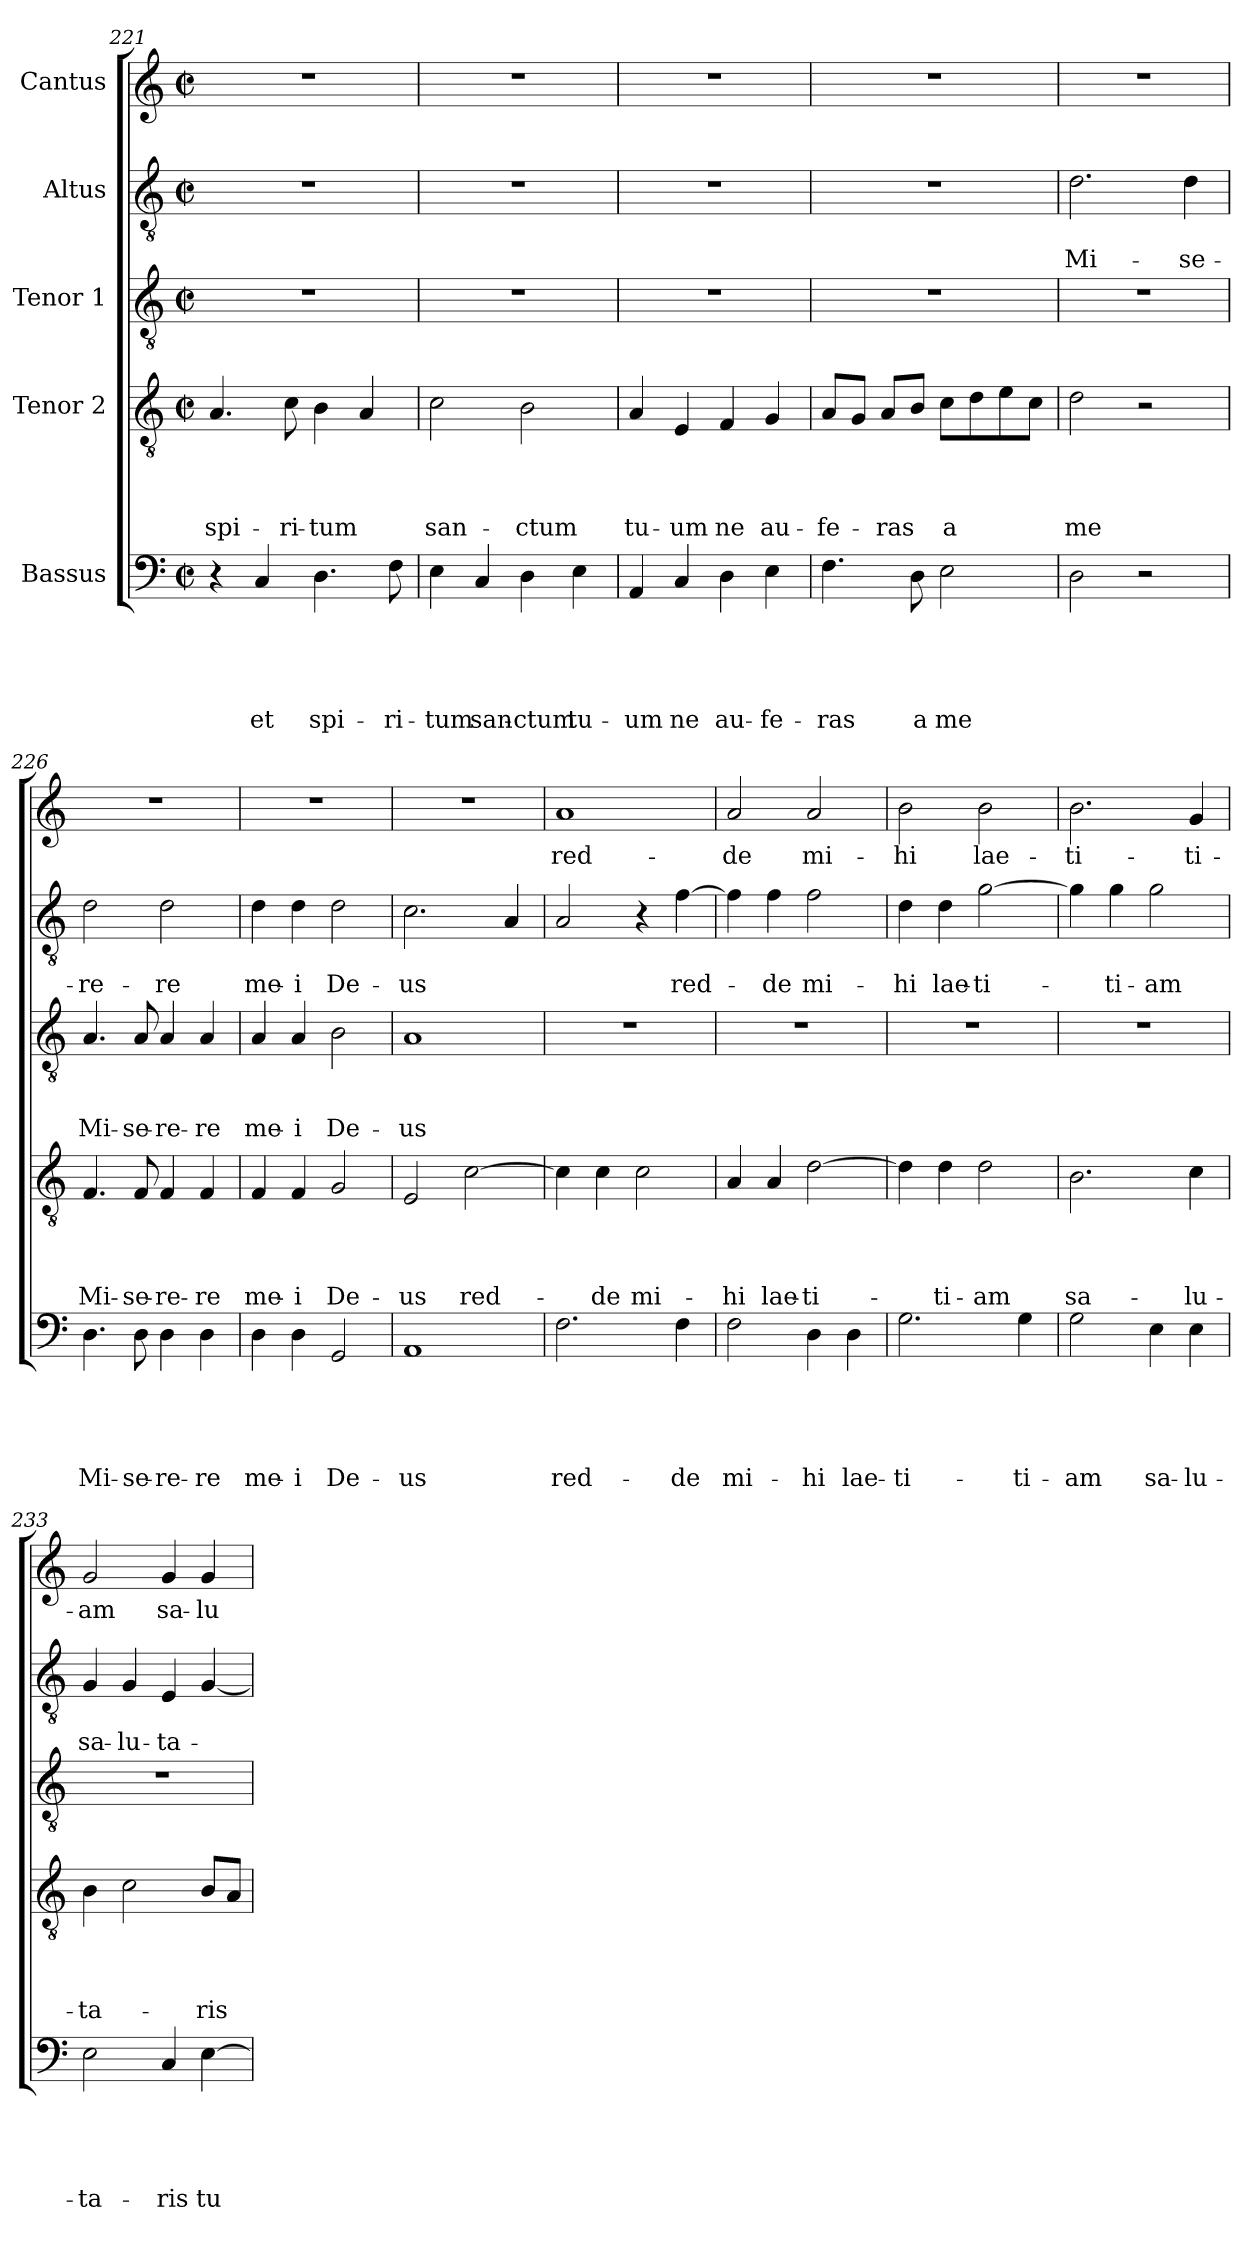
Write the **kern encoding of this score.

**kern	**text	**text	**text	**text	**text	**kern	**text	**text	**text	**text	**kern	**text	**text	**text	**kern	**text	**text	**kern	**text
*part5	*part5	*part5	*part5	*part5	*part5	*part4	*part4	*part4	*part4	*part4	*part3	*part3	*part3	*part3	*part2	*part2	*part2	*part1	*part1
*staff5	*staff5	*staff5	*staff5	*staff5	*staff5	*staff4	*staff4	*staff4	*staff4	*staff4	*staff3	*staff3	*staff3	*staff3	*staff2	*staff2	*staff2	*staff1	*staff1
*I"Bassus	*	*	*	*	*	*I"Tenor 2	*	*	*	*	*I"Tenor 1	*	*	*	*I"Altus	*	*	*I"Cantus	*
*clefF4	*	*	*	*	*	*clefGv2	*	*	*	*	*clefGv2	*	*	*	*clefGv2	*	*	*clefG2	*
*k[]	*	*	*	*	*	*k[]	*	*	*	*	*k[]	*	*	*	*k[]	*	*	*k[]	*
*C:	*	*	*	*	*	*C:	*	*	*	*	*C:	*	*	*	*C:	*	*	*C:	*
*M2/2	*	*	*	*	*	*M2/2	*	*	*	*	*M2/2	*	*	*	*M2/2	*	*	*M2/2	*
*met(c|)	*	*	*	*	*	*met(c|)	*	*	*	*	*met(c|)	*	*	*	*met(c|)	*	*	*met(c|)	*
=221	=221	=221	=221	=221	=221	=221	=221	=221	=221	=221	=221	=221	=221	=221	=221	=221	=221	=221	=221
!	!	!	!	!	!	!	!	!	!	!LO:LY:b	!	!	!	!	!	!	!	!	!
4r	.	.	.	.	.	4.A/	.	.	.	spi-	1r	.	.	.	1r	.	.	1r	.
!	!	!	!	!	!LO:LY:b	!	!	!	!	!	!	!	!	!	!	!	!	!	!
4C/	.	.	.	.	et	.	.	.	.	.	.	.	.	.	.	.	.	.	.
!	!	!	!	!	!	!	!	!	!	!LO:LY:b	!	!	!	!	!	!	!	!	!
.	.	.	.	.	.	8c\	.	.	.	-ri-	.	.	.	.	.	.	.	.	.
!	!	!	!	!	!LO:LY:b	!	!	!	!	!LO:LY:b	!	!	!	!	!	!	!	!	!
4.D\	.	.	.	.	spi-	4B\	.	.	.	-tum	.	.	.	.	.	.	.	.	.
.	.	.	.	.	.	4A/	.	.	.	.	.	.	.	.	.	.	.	.	.
!	!	!	!	!	!LO:LY:b	!	!	!	!	!	!	!	!	!	!	!	!	!	!
8F\	.	.	.	.	-ri-	.	.	.	.	.	.	.	.	.	.	.	.	.	.
=222	=222	=222	=222	=222	=222	=222	=222	=222	=222	=222	=222	=222	=222	=222	=222	=222	=222	=222	=222
!	!	!	!	!	!LO:LY:b	!	!	!	!	!LO:LY:b	!	!	!	!	!	!	!	!	!
4E\	.	.	.	.	-tum	2c\	.	.	.	san-	1r	.	.	.	1r	.	.	1r	.
!	!	!	!	!	!LO:LY:b	!	!	!	!	!	!	!	!	!	!	!	!	!	!
4C/	.	.	.	.	san-	.	.	.	.	.	.	.	.	.	.	.	.	.	.
!	!	!	!	!	!LO:LY:b	!	!	!	!	!LO:LY:b	!	!	!	!	!	!	!	!	!
4D\	.	.	.	.	-ctum	2B\	.	.	.	-ctum	.	.	.	.	.	.	.	.	.
!	!	!	!	!	!LO:LY:b	!	!	!	!	!	!	!	!	!	!	!	!	!	!
4E\	.	.	.	.	tu-	.	.	.	.	.	.	.	.	.	.	.	.	.	.
=223	=223	=223	=223	=223	=223	=223	=223	=223	=223	=223	=223	=223	=223	=223	=223	=223	=223	=223	=223
!	!	!	!	!	!LO:LY:b	!	!	!	!	!LO:LY:b	!	!	!	!	!	!	!	!	!
4AA/	.	.	.	.	-um	4A/	.	.	.	tu-	1r	.	.	.	1r	.	.	1r	.
!	!	!	!	!	!LO:LY:b	!	!	!	!	!LO:LY:b	!	!	!	!	!	!	!	!	!
4C/	.	.	.	.	ne	4E/	.	.	.	-um	.	.	.	.	.	.	.	.	.
!	!	!	!	!	!LO:LY:b	!	!	!	!	!LO:LY:b	!	!	!	!	!	!	!	!	!
4D\	.	.	.	.	au-	4F/	.	.	.	ne	.	.	.	.	.	.	.	.	.
!	!	!	!	!	!LO:LY:b	!	!	!	!	!LO:LY:b	!	!	!	!	!	!	!	!	!
4E\	.	.	.	.	-fe-	4G/	.	.	.	au-	.	.	.	.	.	.	.	.	.
!!LO:LB:g=z
=224	=224	=224	=224	=224	=224	=224	=224	=224	=224	=224	=224	=224	=224	=224	=224	=224	=224	=224	=224
!	!	!	!	!	!LO:LY:b	!	!	!	!	!LO:LY:b	!	!	!	!	!	!	!	!	!
4.F\	.	.	.	.	-ras	8A/L	.	.	.	-fe-	1r	.	.	.	1r	.	.	1r	.
.	.	.	.	.	.	8G/J	.	.	.	.	.	.	.	.	.	.	.	.	.
!	!	!	!	!	!	!	!	!	!	!LO:LY:b	!	!	!	!	!	!	!	!	!
.	.	.	.	.	.	8A/L	.	.	.	-ras	.	.	.	.	.	.	.	.	.
!	!	!	!	!	!LO:LY:b	!	!	!	!	!	!	!	!	!	!	!	!	!	!
8D\	.	.	.	.	a	8B/J	.	.	.	.	.	.	.	.	.	.	.	.	.
!	!	!	!	!	!LO:LY:b	!	!	!	!	!LO:LY:b	!	!	!	!	!	!	!	!	!
2E\	.	.	.	.	me	8c\L	.	.	.	a	.	.	.	.	.	.	.	.	.
.	.	.	.	.	.	8d\	.	.	.	.	.	.	.	.	.	.	.	.	.
.	.	.	.	.	.	8e\	.	.	.	.	.	.	.	.	.	.	.	.	.
.	.	.	.	.	.	8c\J	.	.	.	.	.	.	.	.	.	.	.	.	.
=225	=225	=225	=225	=225	=225	=225	=225	=225	=225	=225	=225	=225	=225	=225	=225	=225	=225	=225	=225
!	!	!	!	!	!	!	!	!	!	!LO:LY:b	!	!	!	!	!	!	!LO:LY:b	!	!
2D\	.	.	.	.	.	2d\	.	.	.	me	1r	.	.	.	2.d\	.	Mi-	1r	.
2r	.	.	.	.	.	2r	.	.	.	.	.	.	.	.	.	.	.	.	.
!	!	!	!	!	!	!	!	!	!	!	!	!	!	!	!	!	!LO:LY:b	!	!
.	.	.	.	.	.	.	.	.	.	.	.	.	.	.	4d\	.	-se-	.	.
=226	=226	=226	=226	=226	=226	=226	=226	=226	=226	=226	=226	=226	=226	=226	=226	=226	=226	=226	=226
!	!	!	!	!	!LO:LY:b	!	!	!	!	!LO:LY:b	!	!	!	!LO:LY:b	!	!	!LO:LY:b	!	!
4.D\	.	.	.	.	Mi-	4.F/	.	.	.	Mi-	4.A/	.	.	Mi-	2d\	.	-re-	1r	.
!	!	!	!	!	!LO:LY:b	!	!	!	!	!LO:LY:b	!	!	!	!LO:LY:b	!	!	!	!	!
8D\	.	.	.	.	-se-	8F/	.	.	.	-se-	8A/	.	.	-se-	.	.	.	.	.
!	!	!	!	!	!LO:LY:b	!	!	!	!	!LO:LY:b	!	!	!	!LO:LY:b	!	!	!LO:LY:b	!	!
4D\	.	.	.	.	-re-	4F/	.	.	.	-re-	4A/	.	.	-re-	2d\	.	-re	.	.
!	!	!	!	!	!LO:LY:b	!	!	!	!	!LO:LY:b	!	!	!	!LO:LY:b	!	!	!	!	!
4D\	.	.	.	.	-re	4F/	.	.	.	-re	4A/	.	.	-re	.	.	.	.	.
=227	=227	=227	=227	=227	=227	=227	=227	=227	=227	=227	=227	=227	=227	=227	=227	=227	=227	=227	=227
!	!	!	!	!	!LO:LY:b	!	!	!	!	!LO:LY:b	!	!	!	!LO:LY:b	!	!	!LO:LY:b	!	!
4D\	.	.	.	.	me-	4F/	.	.	.	me-	4A/	.	.	me-	4d\	.	me-	1r	.
!	!	!	!	!	!LO:LY:b	!	!	!	!	!LO:LY:b	!	!	!	!LO:LY:b	!	!	!LO:LY:b	!	!
4D\	.	.	.	.	-i	4F/	.	.	.	-i	4A/	.	.	-i	4d\	.	-i	.	.
!	!	!	!	!	!LO:LY:b	!	!	!	!	!LO:LY:b	!	!	!	!LO:LY:b	!	!	!LO:LY:b	!	!
2GG/	.	.	.	.	De-	2G/	.	.	.	De-	2B\	.	.	De-	2d\	.	De-	.	.
=228	=228	=228	=228	=228	=228	=228	=228	=228	=228	=228	=228	=228	=228	=228	=228	=228	=228	=228	=228
!	!	!	!	!	!LO:LY:b	!	!	!	!	!LO:LY:b	!	!	!	!LO:LY:b	!	!	!LO:LY:b	!	!
1AA	.	.	.	.	-us	2E/	.	.	.	-us	1A	.	.	-us	2.c\	.	-us	1r	.
!	!	!	!	!	!	!	!	!	!	!LO:LY:b	!	!	!	!	!	!	!	!	!
.	.	.	.	.	.	[2c\	.	.	.	red-	.	.	.	.	.	.	.	.	.
.	.	.	.	.	.	.	.	.	.	.	.	.	.	.	4A/	.	.	.	.
=229	=229	=229	=229	=229	=229	=229	=229	=229	=229	=229	=229	=229	=229	=229	=229	=229	=229	=229	=229
!	!	!	!	!	!LO:LY:b	!	!	!	!	!	!	!	!	!	!	!	!	!	!LO:LY:b
2.F\	.	.	.	.	red-	4c\]	.	.	.	.	1r	.	.	.	2A/	.	.	1a	red-
!	!	!	!	!	!	!	!	!	!	!LO:LY:b	!	!	!	!	!	!	!	!	!
.	.	.	.	.	.	4c\	.	.	.	-de	.	.	.	.	.	.	.	.	.
!	!	!	!	!	!	!	!	!	!	!LO:LY:b	!	!	!	!	!	!	!	!	!
.	.	.	.	.	.	2c\	.	.	.	mi-	.	.	.	.	4r	.	.	.	.
!	!	!	!	!	!LO:LY:b	!	!	!	!	!	!	!	!	!	!	!	!LO:LY:b	!	!
4F\	.	.	.	.	-de	.	.	.	.	.	.	.	.	.	[4f\	.	red-	.	.
!!LO:LB:g=z
=230	=230	=230	=230	=230	=230	=230	=230	=230	=230	=230	=230	=230	=230	=230	=230	=230	=230	=230	=230
!	!	!	!	!	!LO:LY:b	!	!	!	!	!LO:LY:b	!	!	!	!	!	!	!	!	!LO:LY:b
2F\	.	.	.	.	mi-	4A/	.	.	.	-hi	1r	.	.	.	4f\]	.	.	2a/	-de
!	!	!	!	!	!	!	!	!	!	!LO:LY:b	!	!	!	!	!	!	!LO:LY:b	!	!
.	.	.	.	.	.	4A/	.	.	.	lae-	.	.	.	.	4f\	.	-de	.	.
!	!	!	!	!	!LO:LY:b	!	!	!	!	!LO:LY:b	!	!	!	!	!	!	!LO:LY:b	!	!LO:LY:b
4D\	.	.	.	.	-hi	[2d\	.	.	.	-ti-	.	.	.	.	2f\	.	mi-	2a/	mi-
!	!	!	!	!	!LO:LY:b	!	!	!	!	!	!	!	!	!	!	!	!	!	!
4D\	.	.	.	.	lae-	.	.	.	.	.	.	.	.	.	.	.	.	.	.
=231	=231	=231	=231	=231	=231	=231	=231	=231	=231	=231	=231	=231	=231	=231	=231	=231	=231	=231	=231
!	!	!	!	!	!LO:LY:b	!	!	!	!	!	!	!	!	!	!	!	!LO:LY:b	!	!LO:LY:b
2.G\	.	.	.	.	-ti-	4d\]	.	.	.	.	1r	.	.	.	4d\	.	-hi	2b\	-hi
!	!	!	!	!	!	!	!	!	!	!LO:LY:b	!	!	!	!	!	!	!LO:LY:b	!	!
.	.	.	.	.	.	4d\	.	.	.	-ti-	.	.	.	.	4d\	.	lae-	.	.
!	!	!	!	!	!	!	!	!	!	!LO:LY:b	!	!	!	!	!	!	!LO:LY:b	!	!LO:LY:b
.	.	.	.	.	.	2d\	.	.	.	-am	.	.	.	.	[2g\	.	-ti-	2b\	lae-
!	!	!	!	!	!LO:LY:b	!	!	!	!	!	!	!	!	!	!	!	!	!	!
4G\	.	.	.	.	-ti-	.	.	.	.	.	.	.	.	.	.	.	.	.	.
=232	=232	=232	=232	=232	=232	=232	=232	=232	=232	=232	=232	=232	=232	=232	=232	=232	=232	=232	=232
!	!	!	!	!	!LO:LY:b	!	!	!	!	!LO:LY:b	!	!	!	!	!	!	!	!	!LO:LY:b
2G\	.	.	.	.	-am	2.B\	.	.	.	sa-	1r	.	.	.	4g\]	.	.	2.b\	-ti-
!	!	!	!	!	!	!	!	!	!	!	!	!	!	!	!	!	!LO:LY:b	!	!
.	.	.	.	.	.	.	.	.	.	.	.	.	.	.	4g\	.	-ti-	.	.
!	!	!	!	!	!LO:LY:b	!	!	!	!	!	!	!	!	!	!	!	!LO:LY:b	!	!
4E\	.	.	.	.	sa-	.	.	.	.	.	.	.	.	.	2g\	.	-am	.	.
!	!	!	!	!	!LO:LY:b	!	!	!	!	!LO:LY:b	!	!	!	!	!	!	!	!	!LO:LY:b
4E\	.	.	.	.	-lu-	4c\	.	.	.	-lu-	.	.	.	.	.	.	.	4g/	-ti-
=233	=233	=233	=233	=233	=233	=233	=233	=233	=233	=233	=233	=233	=233	=233	=233	=233	=233	=233	=233
!	!	!	!	!	!LO:LY:b	!	!	!	!	!LO:LY:b	!	!	!	!	!	!	!LO:LY:b	!	!LO:LY:b
2E\	.	.	.	.	-ta-	4B\	.	.	.	-ta-	1r	.	.	.	4G/	.	sa-	2g/	-am
!	!	!	!	!	!	!	!	!	!	!	!	!	!	!	!	!	!LO:LY:b	!	!
.	.	.	.	.	.	2c\	.	.	.	.	.	.	.	.	4G/	.	-lu-	.	.
!	!	!	!	!	!LO:LY:b	!	!	!	!	!	!	!	!	!	!	!	!LO:LY:b	!	!LO:LY:b
4C/	.	.	.	.	-ris	.	.	.	.	.	.	.	.	.	4E/	.	-ta-	4g/	sa-
!	!	!	!	!	!LO:LY:b	!	!	!	!	!LO:LY:b	!	!	!	!	!	!	!	!	!LO:LY:b
[4E\	.	.	.	.	tu-	8B/L	.	.	.	-ris	.	.	.	.	[4G/	.	.	4g/	-lu-
.	.	.	.	.	.	8A/J	.	.	.	.	.	.	.	.	.	.	.	.	.
=	=	=	=	=	=	=	=	=	=	=	=	=	=	=	=	=	=	=	=
*-	*-	*-	*-	*-	*-	*-	*-	*-	*-	*-	*-	*-	*-	*-	*-	*-	*-	*-	*-
